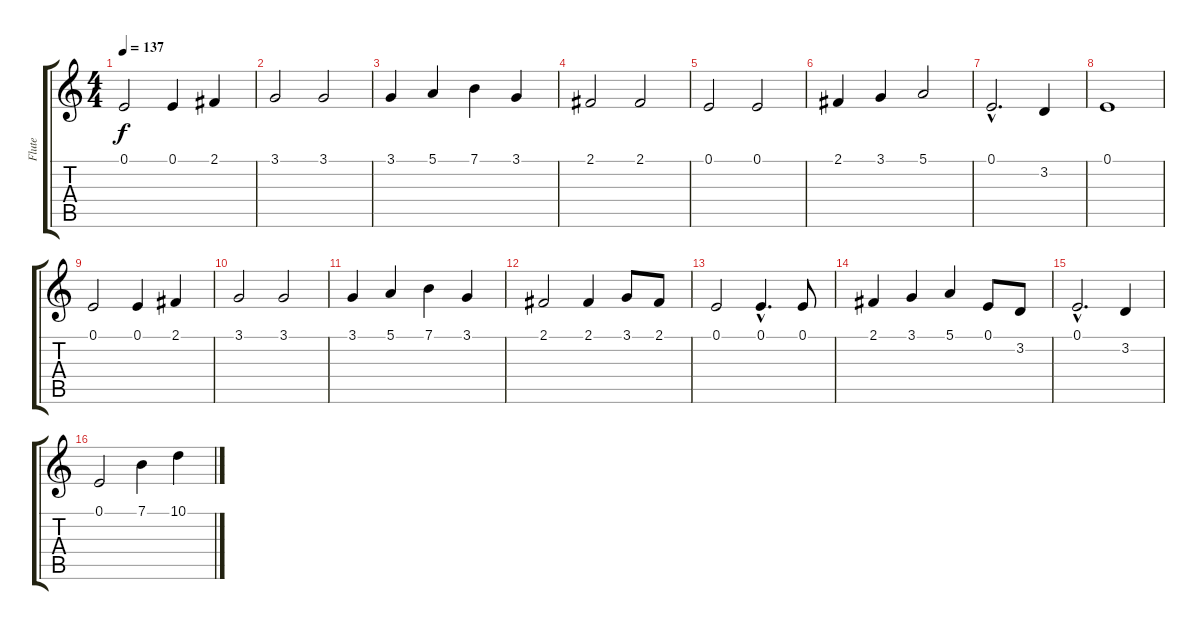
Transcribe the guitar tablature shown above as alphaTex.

\track ("Flute" "Flute") {instrument piccolo}
\staff {score tabs}
\tuning (E4 B3 G3 D3 A2 E2) {hide}
\ts (4 4)
\tempo 137
\clef g2
\ks c
0.1.2{dy f instrument piccolo} 0.1.4 2.1.4 |
3.1.2 3.1.2 |
3.1.4 5.1.4 7.1.4 3.1.4 |
2.1.2 2.1.2 |
0.1.2 0.1.2 |
2.1.4 3.1.4 5.1.2 |
0.1{hac}.2{d} 3.2.4 |
0.1.1 |
0.1.2 0.1.4 2.1.4 |
3.1.2 3.1.2 |
3.1.4 5.1.4 7.1.4 3.1.4 |
2.1.2 2.1.4 3.1.8 2.1.8 |
0.1.2 0.1{hac}.4{d} 0.1.8 |
2.1.4 3.1.4 5.1.4 0.1.8 3.2.8 |
0.1{hac}.2{d} 3.2.4 |
0.1.2 7.1.4 10.1.4
